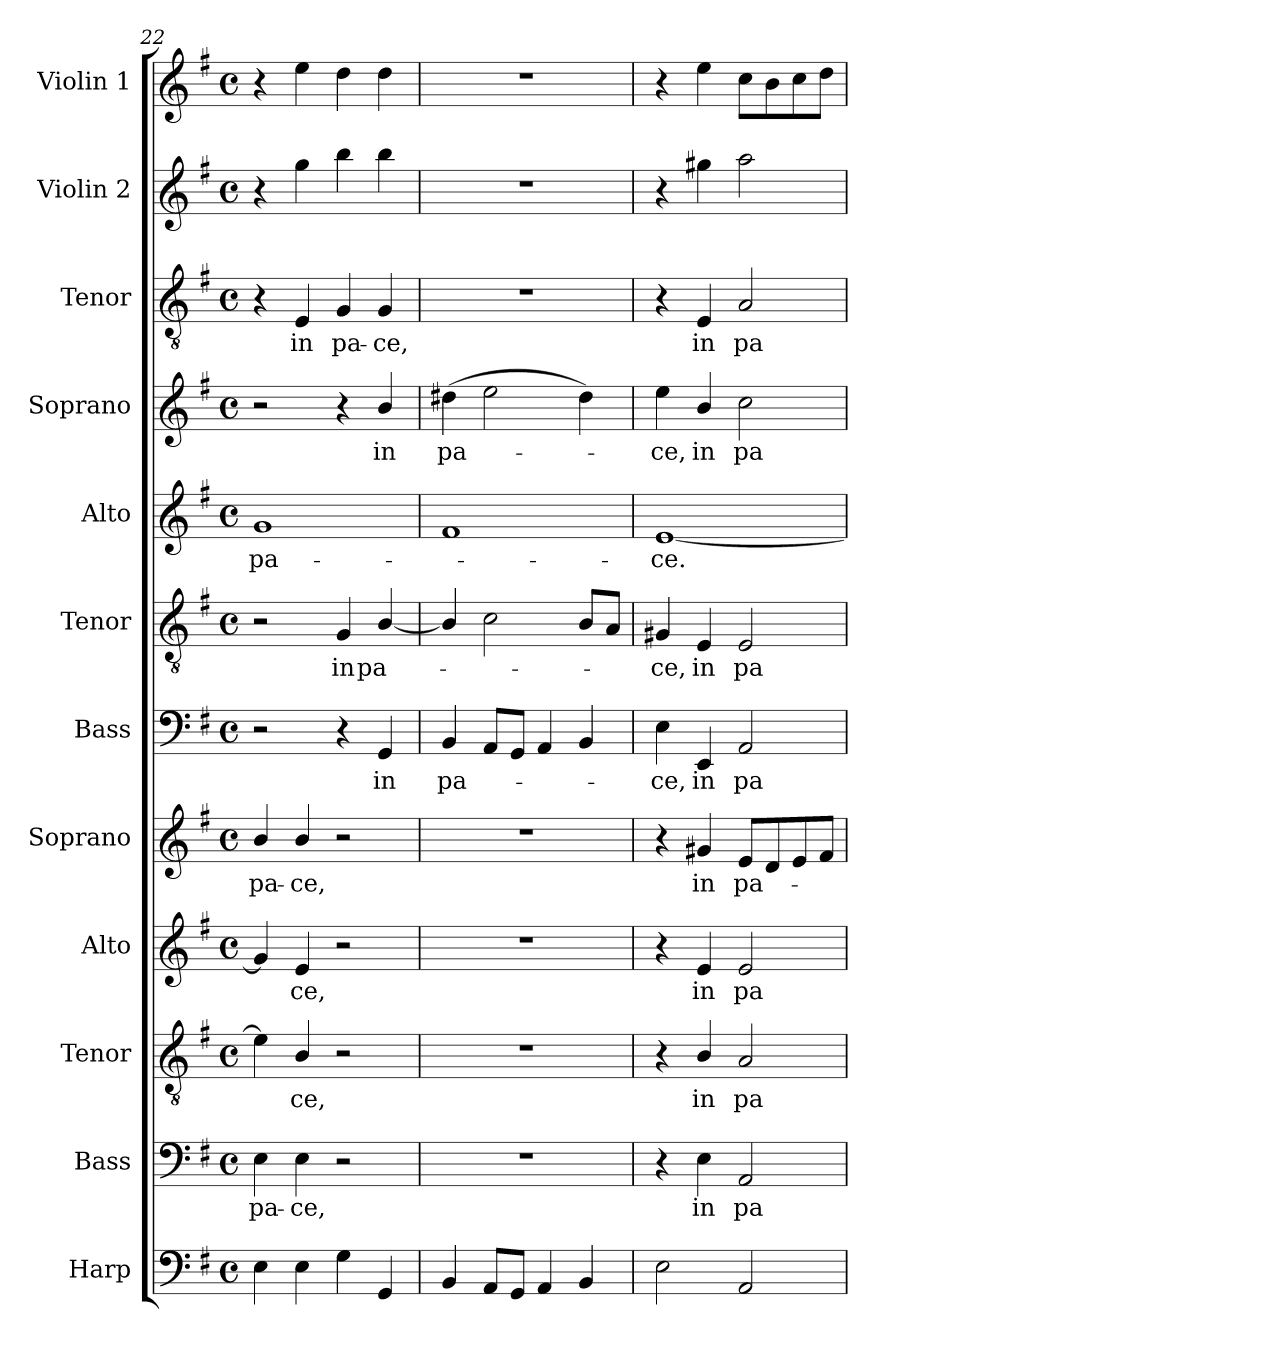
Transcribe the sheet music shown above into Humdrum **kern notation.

**kern	**kern	**text	**kern	**text	**kern	**text	**kern	**text	**kern	**text	**kern	**text	**kern	**text	**kern	**text	**kern	**text	**kern	**kern
*part12	*part11	*part11	*part10	*part10	*part9	*part9	*part8	*part8	*part7	*part7	*part6	*part6	*part5	*part5	*part4	*part4	*part3	*part3	*part2	*part1
*staff12	*staff11	*staff11	*staff10	*staff10	*staff9	*staff9	*staff8	*staff8	*staff7	*staff7	*staff6	*staff6	*staff5	*staff5	*staff4	*staff4	*staff3	*staff3	*staff2	*staff1
*I"Harp	*I"Bass	*	*I"Tenor	*	*I"Alto	*	*I"Soprano	*	*I"Bass	*	*I"Tenor	*	*I"Alto	*	*I"Soprano	*	*I"Tenor	*	*I"Violin 2	*I"Violin 1
*I'Hp.	*I'B.	*	*I'T.	*	*I'A.	*	*I'S.	*	*I'B.	*	*I'T.	*	*I'A.	*	*I'S.	*	*I'T.	*	*I'Vln. 2	*I'Vln. 1
*clefF4	*clefF4	*	*clefGv2	*	*clefG2	*	*clefG2	*	*clefF4	*	*clefGv2	*	*clefG2	*	*clefG2	*	*clefGv2	*	*clefG2	*clefG2
*	*	*	*ITrd7c12	*	*	*	*	*	*	*	*ITrd7c12	*	*	*	*	*	*ITrd7c12	*	*	*
*k[f#]	*k[f#]	*	*k[f#]	*	*k[f#]	*	*k[f#]	*	*k[f#]	*	*k[f#]	*	*k[f#]	*	*k[f#]	*	*k[f#]	*	*k[f#]	*k[f#]
*G:	*G:	*	*G:	*	*G:	*	*G:	*	*G:	*	*G:	*	*G:	*	*G:	*	*G:	*	*G:	*G:
*M4/4	*M4/4	*	*M4/4	*	*M4/4	*	*M4/4	*	*M4/4	*	*M4/4	*	*M4/4	*	*M4/4	*	*M4/4	*	*M4/4	*M4/4
*met(c)	*met(c)	*	*met(c)	*	*met(c)	*	*met(c)	*	*met(c)	*	*met(c)	*	*met(c)	*	*met(c)	*	*met(c)	*	*met(c)	*met(c)
=22	=22	=22	=22	=22	=22	=22	=22	=22	=22	=22	=22	=22	=22	=22	=22	=22	=22	=22	=22	=22
!	!	!LO:LY:b:color=#000000	!	!	!	!	!	!	!	!	!	!	!	!	!	!	!	!	!	!
!	!	!	!	!	!	!	!	!LO:LY:b:color=#000000	!	!	!	!	!	!	!	!	!	!	!	!
!	!	!	!	!	!	!	!	!	!	!	!	!	!	!LO:LY:b:color=#000000	!	!	!	!	!	!
4Ei\	4Ei\	pa-	4Ei\]	.	4gi/]	.	4bi/	pa-	2r	.	2r	.	1gi	pa-	2r	.	4r	.	4r	4r
!	!	!LO:LY:b:color=#000000	!	!	!	!	!	!	!	!	!	!	!	!	!	!	!	!	!	!
!	!	!	!	!LO:LY:b:color=#000000	!	!	!	!	!	!	!	!	!	!	!	!	!	!	!	!
!	!	!	!	!	!	!LO:LY:b:color=#000000	!	!	!	!	!	!	!	!	!	!	!	!	!	!
!	!	!	!	!	!	!	!	!LO:LY:b:color=#000000	!	!	!	!	!	!	!	!	!	!	!	!
!	!	!	!	!	!	!	!	!	!	!	!	!	!	!	!	!	!	!LO:LY:b:color=#000000	!	!
4Ei\	4Ei\	-ce,	4BBi/	-ce,	4ei/	-ce,	4bi/	-ce,	.	.	.	.	.	.	.	.	4EEi/	in	4ggi\	4eei\
!	!	!	!	!	!	!	!	!	!	!	!	!LO:LY:b:color=#000000	!	!	!	!	!	!	!	!
!	!	!	!	!	!	!	!	!	!	!	!	!	!	!	!	!	!	!LO:LY:b:color=#000000	!	!
4Gi\	2r	.	2r	.	2r	.	2r	.	4r	.	4GGi/	in	.	.	4r	.	4GGi/	pa-	4bbi\	4ddi\
!	!	!	!	!	!	!	!	!	!	!LO:LY:b:color=#000000	!	!	!	!	!	!	!	!	!	!
!	!	!	!	!	!	!	!	!	!	!	!	!LO:LY:b:color=#000000	!	!	!	!	!	!	!	!
!	!	!	!	!	!	!	!	!	!	!	!	!	!	!	!	!LO:LY:b:color=#000000	!	!	!	!
!	!	!	!	!	!	!	!	!	!	!	!	!	!	!	!	!	!	!LO:LY:b:color=#000000	!	!
4GGi/	.	.	.	.	.	.	.	.	4GGi/	in	[<4BBi/	pa-	.	.	4bi/	in	4GGi/	-ce,	4bbi\	4ddi\
=23	=23	=23	=23	=23	=23	=23	=23	=23	=23	=23	=23	=23	=23	=23	=23	=23	=23	=23	=23	=23
!	!	!	!	!	!	!	!	!	!	!LO:LY:b:color=#000000	!	!	!	!	!	!	!	!	!	!
!	!	!	!	!	!	!	!	!	!	!	!	!	!	!	!	!LO:LY:b:color=#000000	!	!	!	!
4BBi/	1r	.	1r	.	1r	.	1r	.	4BBi/	pa-	4BBi/]	.	1f#i	.	(4dd#Xi\	pa-	1r	.	1r	1r
8AAi/L	.	.	.	.	.	.	.	.	8AAi/L	.	2Ci\	.	.	.	2eei\	.	.	.	.	.
8GGi/J	.	.	.	.	.	.	.	.	8GGi/J	.	.	.	.	.	.	.	.	.	.	.
4AAi/	.	.	.	.	.	.	.	.	4AAi/	.	.	.	.	.	.	.	.	.	.	.
4BBi/	.	.	.	.	.	.	.	.	4BBi/	.	8BBi/L	.	.	.	4dd#i\)	.	.	.	.	.
.	.	.	.	.	.	.	.	.	.	.	8AAi/J	.	.	.	.	.	.	.	.	.
=24	=24	=24	=24	=24	=24	=24	=24	=24	=24	=24	=24	=24	=24	=24	=24	=24	=24	=24	=24	=24
!	!	!	!	!	!	!	!	!	!	!LO:LY:b:color=#000000	!	!	!	!	!	!	!	!	!	!
!	!	!	!	!	!	!	!	!	!	!	!	!LO:LY:b:color=#000000	!	!	!	!	!	!	!	!
!	!	!	!	!	!	!	!	!	!	!	!	!	!	!LO:LY:b:color=#000000	!	!	!	!	!	!
!	!	!	!	!	!	!	!	!	!	!	!	!	!	!	!	!LO:LY:b:color=#000000	!	!	!	!
2Ei\	4r	.	4r	.	4r	.	4r	.	4Ei\	-ce,	4GG#Xi/	-ce,	[<1ei	-ce.	4eei\	-ce,	4r	.	4r	4r
!	!	!LO:LY:b:color=#000000	!	!	!	!	!	!	!	!	!	!	!	!	!	!	!	!	!	!
!	!	!	!	!LO:LY:b:color=#000000	!	!	!	!	!	!	!	!	!	!	!	!	!	!	!	!
!	!	!	!	!	!	!LO:LY:b:color=#000000	!	!	!	!	!	!	!	!	!	!	!	!	!	!
!	!	!	!	!	!	!	!	!LO:LY:b:color=#000000	!	!	!	!	!	!	!	!	!	!	!	!
!	!	!	!	!	!	!	!	!	!	!LO:LY:b:color=#000000	!	!	!	!	!	!	!	!	!	!
!	!	!	!	!	!	!	!	!	!	!	!	!LO:LY:b:color=#000000	!	!	!	!	!	!	!	!
!	!	!	!	!	!	!	!	!	!	!	!	!	!	!	!	!LO:LY:b:color=#000000	!	!	!	!
!	!	!	!	!	!	!	!	!	!	!	!	!	!	!	!	!	!	!LO:LY:b:color=#000000	!	!
.	4Ei\	in	4BBi/	in	4ei/	in	4g#Xi/	in	4EEi/	in	4EEi/	in	.	.	4bi/	in	4EEi/	in	4gg#Xi\	4eei\
!	!	!LO:LY:b:color=#000000	!	!	!	!	!	!	!	!	!	!	!	!	!	!	!	!	!	!
!	!	!	!	!LO:LY:b:color=#000000	!	!	!	!	!	!	!	!	!	!	!	!	!	!	!	!
!	!	!	!	!	!	!LO:LY:b:color=#000000	!	!	!	!	!	!	!	!	!	!	!	!	!	!
!	!	!	!	!	!	!	!	!LO:LY:b:color=#000000	!	!	!	!	!	!	!	!	!	!	!	!
!	!	!	!	!	!	!	!	!	!	!LO:LY:b:color=#000000	!	!	!	!	!	!	!	!	!	!
!	!	!	!	!	!	!	!	!	!	!	!	!LO:LY:b:color=#000000	!	!	!	!	!	!	!	!
!	!	!	!	!	!	!	!	!	!	!	!	!	!	!	!	!LO:LY:b:color=#000000	!	!	!	!
!	!	!	!	!	!	!	!	!	!	!	!	!	!	!	!	!	!	!LO:LY:b:color=#000000	!	!
2AAi/	2AAi/	pa-	2AAi/	pa-	2ei/	pa-	8ei/L	pa-	2AAi/	pa-	2EEi/	pa-	.	.	2cci\	pa-	2AAi/	pa-	2aai\	8cci\L
.	.	.	.	.	.	.	8di/	.	.	.	.	.	.	.	.	.	.	.	.	8bi\
.	.	.	.	.	.	.	8ei/	.	.	.	.	.	.	.	.	.	.	.	.	8cci\
.	.	.	.	.	.	.	8f#i/J	.	.	.	.	.	.	.	.	.	.	.	.	8ddi\J
=	=	=	=	=	=	=	=	=	=	=	=	=	=	=	=	=	=	=	=	=
*-	*-	*-	*-	*-	*-	*-	*-	*-	*-	*-	*-	*-	*-	*-	*-	*-	*-	*-	*-	*-
